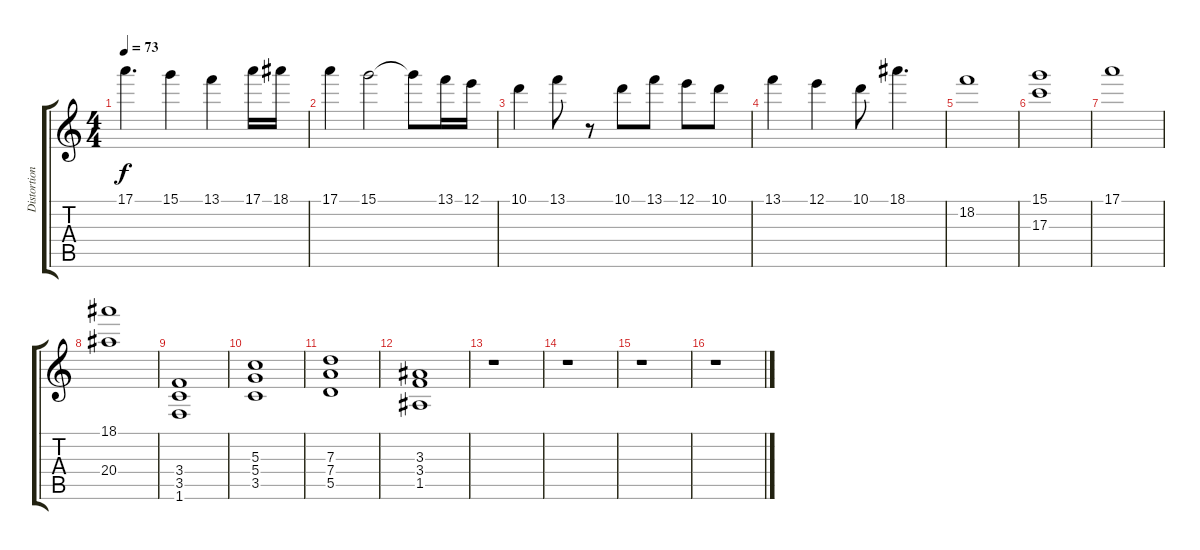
\track ("Distortion Guitar/Lead/Vocals" "Distortion") {instrument distortionguitar}
\staff {score tabs}
\tuning (E4 B3 G3 D3 A2 E2) {hide}
\ts (4 4)
\tempo 73
\clef g2
\ks c
17.1.4{d dy f} 15.1.4 13.1.4 17.1.16 18.1.16 |
17.1.4 15.1.2 15.1{t}.8 13.1.16 12.1.16 |
10.1.4 13.1.8 r.8 10.1.8 13.1.8 12.1.8 10.1.8 |
13.1.4 12.1.4 10.1.8 18.1.4{d} |
18.2.1 |
(15.1 17.3).1 |
17.1.1 |
(18.1 20.4).1 |
(3.4 3.5 1.6).1 |
(5.3 5.4 3.5).1 |
(7.3 7.4 5.5).1 |
(3.3 3.4 1.5).1 |
r.1 |
r.1 |
r.1 |
r.1
